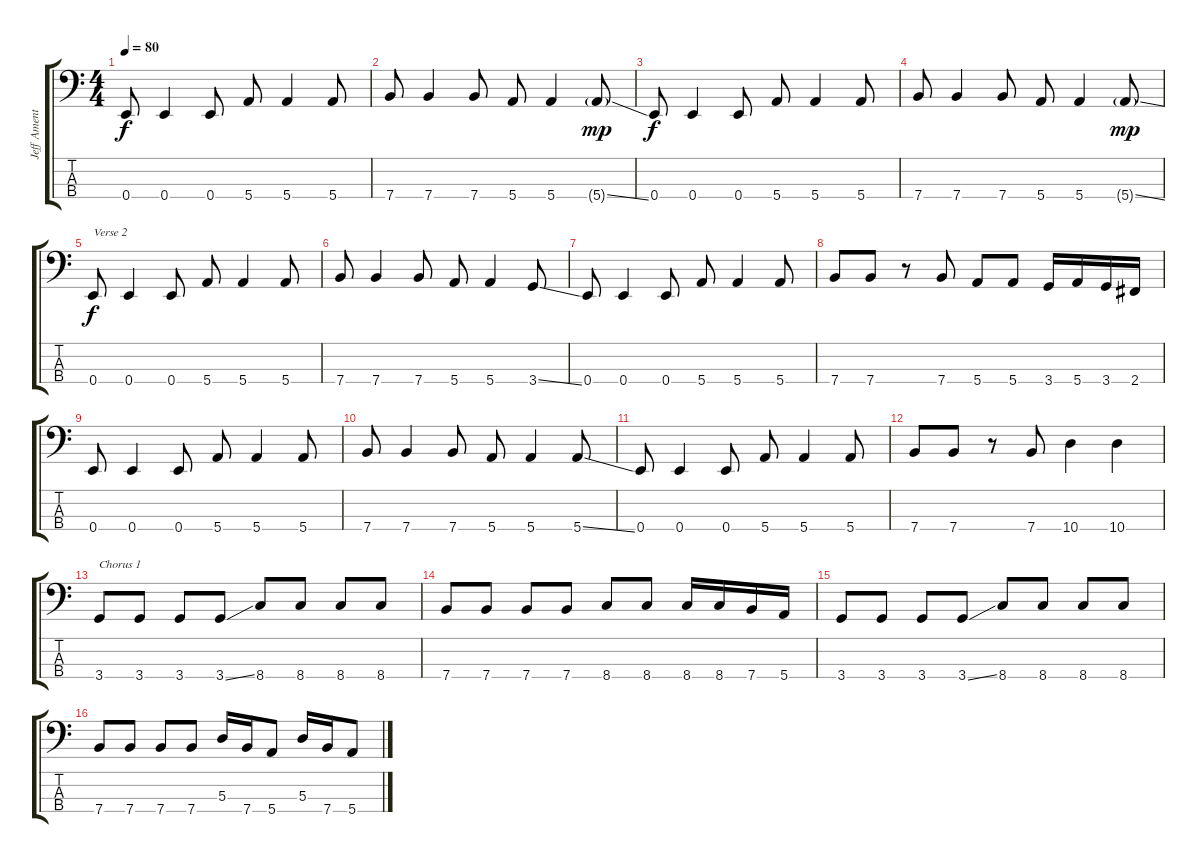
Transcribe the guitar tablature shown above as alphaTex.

\track ("Jeff Ament" "Jeff Ament") {instrument electricbasspick}
\staff {score tabs}
\tuning (G2 D2 A1 E1) {hide}
\ts (4 4)
\tempo 80
\clef f4
\ks c
0.4.8{dy f} 0.4.4 0.4.8 5.4.8 5.4.4 5.4.8 |
7.4.8 7.4.4 7.4.8 5.4.8 5.4.4 5.4{ss g}.8{dy mp} |
0.4.8{dy f} 0.4.4 0.4.8 5.4.8 5.4.4 5.4.8 |
7.4.8 7.4.4 7.4.8 5.4.8 5.4.4 5.4{ss g}.8{dy mp} |
0.4.8{txt "Verse 2" dy f} 0.4.4 0.4.8 5.4.8 5.4.4 5.4.8 |
7.4.8 7.4.4 7.4.8 5.4.8 5.4.4 3.4{ss}.8 |
0.4.8 0.4.4 0.4.8 5.4.8 5.4.4 5.4.8 |
7.4.8 7.4.8 r.8 7.4.8 5.4.8 5.4.8 3.4.16 5.4.16 3.4.16 2.4.16 |
0.4.8 0.4.4 0.4.8 5.4.8 5.4.4 5.4.8 |
7.4.8 7.4.4 7.4.8 5.4.8 5.4.4 5.4{ss}.8 |
0.4.8 0.4.4 0.4.8 5.4.8 5.4.4 5.4.8 |
7.4.8 7.4.8 r.8 7.4.8 10.4.4 10.4.4 |
3.4.8{txt "Chorus 1"} 3.4.8 3.4.8 3.4{ss}.8 8.4.8 8.4.8 8.4.8 8.4.8 |
7.4.8 7.4.8 7.4.8 7.4.8 8.4.8 8.4.8 8.4.16 8.4.16 7.4.16 5.4.16 |
3.4.8 3.4.8 3.4.8 3.4{ss}.8 8.4.8 8.4.8 8.4.8 8.4.8 |
7.4.8 7.4.8 7.4.8 7.4.8 5.3.16 7.4.16 5.4.8 5.3.16 7.4.16 5.4.8
